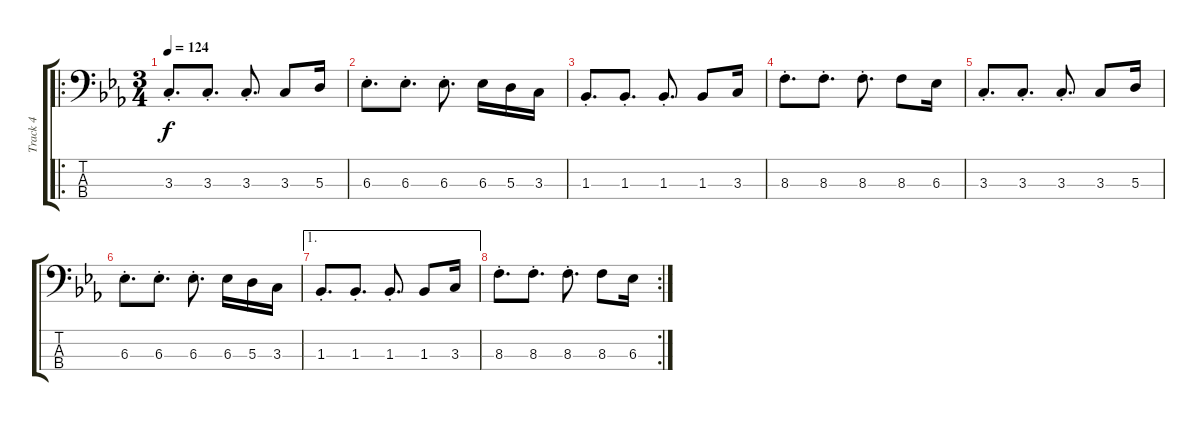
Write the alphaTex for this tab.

\track ("Track 4" "Track 4") {instrument electricbassfinger}
\staff {score tabs}
\tuning (G2 D2 A1 E1) {hide}
\ro
\ts (3 4)
\tempo 124
\clef f4
\ks cminor
3.3{st}.8{d dy f} 3.3{st}.8{d} 3.3{st}.8{d} 3.3.8 5.3.16 |
6.3{st}.8{d} 6.3{st}.8{d} 6.3{st}.8{d} 6.3.16 5.3.16 3.3.16 |
1.3{st}.8{d} 1.3{st}.8{d} 1.3{st}.8{d} 1.3.8 3.3.16 |
8.3{st}.8{d} 8.3{st}.8{d} 8.3{st}.8{d} 8.3.8 6.3.16 |
3.3{st}.8{d} 3.3{st}.8{d} 3.3{st}.8{d} 3.3.8 5.3.16 |
6.3{st}.8{d} 6.3{st}.8{d} 6.3{st}.8{d} 6.3.16 5.3.16 3.3.16 |
\ae 1
1.3{st}.8{d} 1.3{st}.8{d} 1.3{st}.8{d} 1.3.8 3.3.16 |
\rc 2
8.3{st}.8{d} 8.3{st}.8{d} 8.3{st}.8{d} 8.3.8 6.3.16
